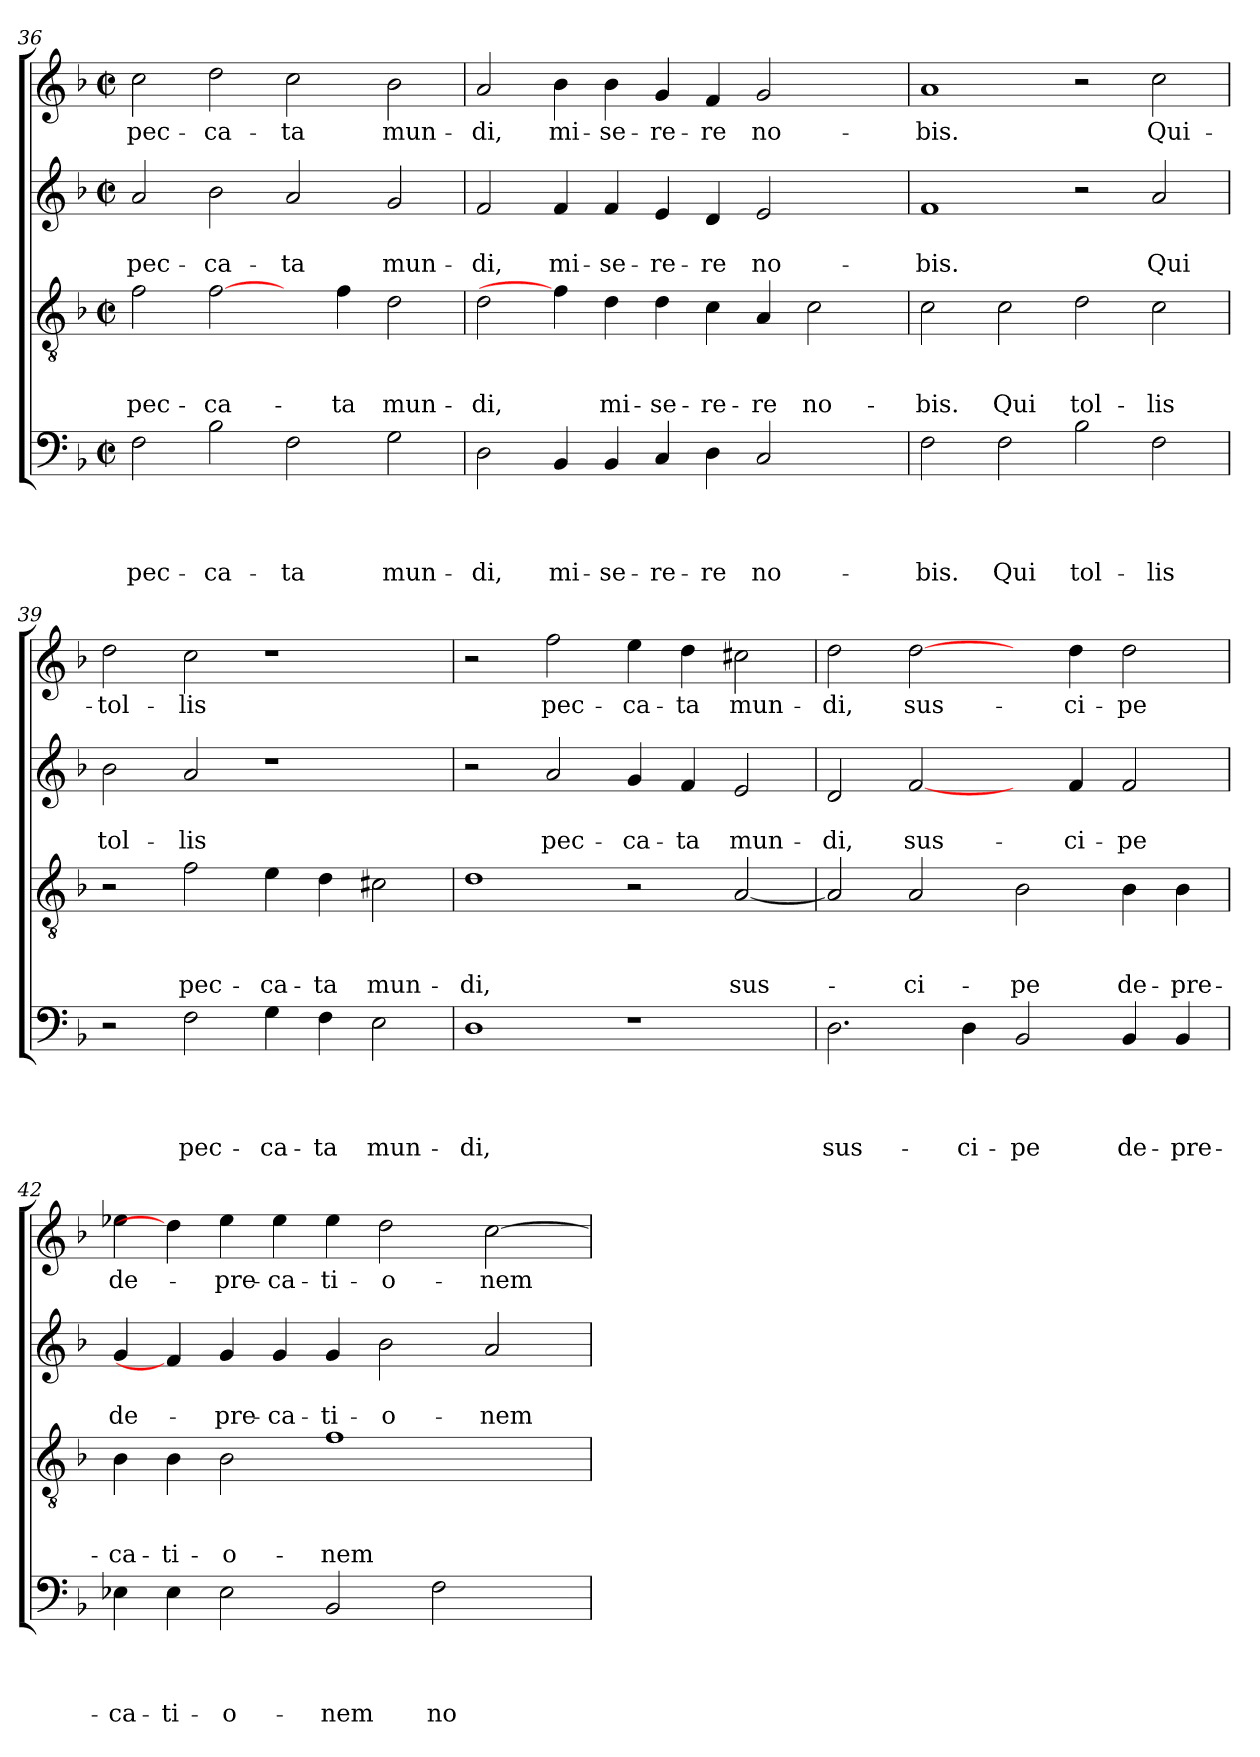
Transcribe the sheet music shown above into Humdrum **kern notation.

**kern	**text	**text	**text	**text	**kern	**text	**text	**text	**kern	**text	**text	**kern	**text
*part4	*part4	*part4	*part4	*part4	*part3	*part3	*part3	*part3	*part2	*part2	*part2	*part1	*part1
*staff4	*staff4	*staff4	*staff4	*staff4	*staff3	*staff3	*staff3	*staff3	*staff2	*staff2	*staff2	*staff1	*staff1
*clefF4	*	*	*	*	*clefGv2	*	*	*	*clefG2	*	*	*clefG2	*
*k[b-]	*	*	*	*	*k[b-]	*	*	*	*k[b-]	*	*	*k[b-]	*
*F:	*	*	*	*	*F:	*	*	*	*F:	*	*	*F:	*
*M2/2	*	*	*	*	*M2/2	*	*	*	*M2/2	*	*	*M2/2	*
*met(c|)	*	*	*	*	*met(c|)	*	*	*	*met(c|)	*	*	*met(c|)	*
=36	=36	=36	=36	=36	=36	=36	=36	=36	=36	=36	=36	=36	=36
!	!	!	!	!LO:LY:b	!	!	!	!LO:LY:b	!	!	!LO:LY:b	!	!LO:LY:b
2F\	.	.	.	pec-	2f\	.	.	pec-	2a/	.	pec-	2cc\	pec-
!	!	!	!	!LO:LY:b	!	!	!	!LO:LY:b	!	!	!LO:LY:b	!	!LO:LY:b
2B-\	.	.	.	-ca-	[2f\	.	.	-ca-	2b-\	.	-ca-	2dd\	-ca-
!	!	!	!	!LO:LY:b	!	!	!	!	!	!	!LO:LY:b	!	!LO:LY:b
2F\	.	.	.	-ta	4ryy	.	.	.	2a/	.	-ta	2cc\	-ta
!	!	!	!	!	!	!	!	!LO:LY:b	!	!	!	!	!
.	.	.	.	.	4f\	.	.	-ta	.	.	.	.	.
!	!	!	!	!LO:LY:b	!	!	!	!LO:LY:b	!	!	!LO:LY:b	!	!LO:LY:b
2G\	.	.	.	mun-	2d\	.	.	mun-	2g/	.	mun-	2b-\	mun-
!!LO:LB:g=z
=37	=37	=37	=37	=37	=37	=37	=37	=37	=37	=37	=37	=37	=37
!	!	!	!	!LO:LY:b	!	!	!	!LO:LY:b	!	!	!LO:LY:b	!	!LO:LY:b
2D\	.	.	.	-di,	2d\	.	.	-di,	2f/	.	-di,	2a/	-di,
!	!	!	!	!LO:LY:b	!	!	!	!	!	!	!LO:LY:b	!	!LO:LY:b
4BB-/	.	.	.	mi-	4f\]	.	.	.	4f/	.	mi-	4b-\	mi-
!	!	!	!	!LO:LY:b	!	!	!	!LO:LY:b	!	!	!LO:LY:b	!	!LO:LY:b
4BB-/	.	.	.	-se-	4d\	.	.	mi-	4f/	.	-se-	4b-\	-se-
!	!	!	!	!LO:LY:b	!	!	!	!LO:LY:b	!	!	!LO:LY:b	!	!LO:LY:b
4C/	.	.	.	-re-	4d\	.	.	-se-	4e/	.	-re-	4g/	-re-
!	!	!	!	!LO:LY:b	!	!	!	!LO:LY:b	!	!	!LO:LY:b	!	!LO:LY:b
4D\	.	.	.	-re	4c\	.	.	-re-	4d/	.	-re	4f/	-re
!	!	!	!	!LO:LY:b	!	!	!	!LO:LY:b	!	!	!LO:LY:b	!	!LO:LY:b
2C/	.	.	.	no-	4A/	.	.	-re	2e/	.	no-	2g/	no-
!	!	!	!	!	!	!	!	!LO:LY:b	!	!	!	!	!
.	.	.	.	.	2c\	.	.	no-	.	.	.	.	.
4ryy	.	.	.	.	.	.	.	.	4ryy	.	.	4ryy	.
=38	=38	=38	=38	=38	=38	=38	=38	=38	=38	=38	=38	=38	=38
!	!	!	!	!LO:LY:b	!	!	!	!LO:LY:b	!	!	!LO:LY:b	!	!LO:LY:b
2F\	.	.	.	-bis.	2c\	.	.	-bis.	1f	.	-bis.	1a	-bis.
!	!	!	!	!LO:LY:b	!	!	!	!LO:LY:b	!	!	!	!	!
2F\	.	.	.	Qui	2c\	.	.	Qui	.	.	.	.	.
!	!	!	!	!LO:LY:b	!	!	!	!LO:LY:b	!	!	!	!	!
2B-\	.	.	.	tol-	2d\	.	.	tol-	2r	.	.	2r	.
!	!	!	!	!LO:LY:b	!	!	!	!LO:LY:b	!	!	!LO:LY:b	!	!LO:LY:b
2F\	.	.	.	-lis	2c\	.	.	-lis	2a/	.	Qui	2cc\	Qui-
=39	=39	=39	=39	=39	=39	=39	=39	=39	=39	=39	=39	=39	=39
!	!	!	!	!	!	!	!	!	!	!	!LO:LY:b	!	!LO:LY:b
2r	.	.	.	.	2r	.	.	.	2b-\	.	tol-	2dd\	-tol-
!	!	!	!	!LO:LY:b	!	!	!	!LO:LY:b	!	!	!LO:LY:b	!	!LO:LY:b
2F\	.	.	.	pec-	2f\	.	.	pec-	2a/	.	-lis	2cc\	-lis
!	!	!	!	!LO:LY:b	!	!	!	!LO:LY:b	!	!	!	!	!
4G\	.	.	.	-ca-	4e\	.	.	-ca-	1r	.	.	1r	.
!	!	!	!	!LO:LY:b	!	!	!	!LO:LY:b	!	!	!	!	!
4F\	.	.	.	-ta	4d\	.	.	-ta	.	.	.	.	.
!	!	!	!	!LO:LY:b	!	!	!	!LO:LY:b	!	!	!	!	!
2E\	.	.	.	mun-	2c#X\	.	.	mun-	.	.	.	.	.
=40	=40	=40	=40	=40	=40	=40	=40	=40	=40	=40	=40	=40	=40
!	!	!	!	!LO:LY:b	!	!	!	!LO:LY:b	!	!	!	!	!
1D	.	.	.	-di,	1d	.	.	-di,	2r	.	.	2r	.
!	!	!	!	!	!	!	!	!	!	!	!LO:LY:b	!	!LO:LY:b
.	.	.	.	.	.	.	.	.	2a/	.	pec-	2ff\	pec-
!	!	!	!	!	!	!	!	!	!	!	!LO:LY:b	!	!LO:LY:b
1r	.	.	.	.	2r	.	.	.	4g/	.	-ca-	4ee\	-ca-
!	!	!	!	!	!	!	!	!	!	!	!LO:LY:b	!	!LO:LY:b
.	.	.	.	.	.	.	.	.	4f/	.	-ta	4dd\	-ta
!	!	!	!	!	!	!	!	!LO:LY:b	!	!	!LO:LY:b	!	!LO:LY:b
.	.	.	.	.	[<2A/	.	.	sus-	2e/	.	mun-	2cc#X\	mun-
!!LO:LB:g=z
=41	=41	=41	=41	=41	=41	=41	=41	=41	=41	=41	=41	=41	=41
!	!	!	!	!LO:LY:b	!	!	!	!	!	!	!LO:LY:b	!	!LO:LY:b
2.D\	.	.	.	sus-	2A/]	.	.	.	2d/	.	-di,	2dd\	-di,
!	!	!	!	!	!	!	!	!LO:LY:b	!	!	!LO:LY:b	!	!LO:LY:b
.	.	.	.	.	2A/	.	.	-ci-	[2f/	.	sus-	[2dd\	sus-
!	!	!	!	!LO:LY:b	!	!	!	!	!	!	!	!	!
4D\	.	.	.	-ci-	.	.	.	.	.	.	.	.	.
!	!	!	!	!LO:LY:b	!	!	!	!LO:LY:b	!	!	!	!	!
2BB-/	.	.	.	-pe	2B-\	.	.	-pe	4ryy	.	.	4ryy	.
!	!	!	!	!	!	!	!	!	!	!	!LO:LY:b	!	!LO:LY:b
.	.	.	.	.	.	.	.	.	4f/	.	-ci-	4dd\	-ci-
!	!	!	!	!LO:LY:b	!	!	!	!LO:LY:b	!	!	!LO:LY:b	!	!LO:LY:b
4BB-/	.	.	.	de-	4B-\	.	.	de-	2f/	.	-pe	2dd\	-pe
!	!	!	!	!LO:LY:b	!	!	!	!LO:LY:b	!	!	!	!	!
4BB-/	.	.	.	-pre-	4B-\	.	.	-pre-	.	.	.	.	.
=42	=42	=42	=42	=42	=42	=42	=42	=42	=42	=42	=42	=42	=42
!	!	!	!	!LO:LY:b	!	!	!	!LO:LY:b	!	!	!LO:LY:b	!	!LO:LY:b
4E-X\	.	.	.	-ca-	4B-\	.	.	-ca-	4g/	.	de-	4ee-X\	de-
!	!	!	!	!LO:LY:b	!	!	!	!LO:LY:b	!	!	!	!	!
4E-\	.	.	.	-ti-	4B-\	.	.	-ti-	4f/]	.	.	4dd\]	.
!	!	!	!	!LO:LY:b	!	!	!	!LO:LY:b	!	!	!LO:LY:b	!	!LO:LY:b
2E-\	.	.	.	-o-	2B-\	.	.	-o-	4g/	.	-pre-	4ee-\	-pre-
!	!	!	!	!	!	!	!	!	!	!	!LO:LY:b	!	!LO:LY:b
.	.	.	.	.	.	.	.	.	4g/	.	-ca-	4ee-\	-ca-
!	!	!	!	!LO:LY:b	!	!	!	!LO:LY:b	!	!	!LO:LY:b	!	!LO:LY:b
2BB-/	.	.	.	-nem	1f	.	.	-nem	4g/	.	-ti-	4ee-\	-ti-
!	!	!	!	!	!	!	!	!	!	!	!LO:LY:b	!	!LO:LY:b
.	.	.	.	.	.	.	.	.	2b-\	.	-o-	2dd\	-o-
!	!	!	!	!LO:LY:b	!	!	!	!	!	!	!	!	!
2F\	.	.	.	no-	.	.	.	.	.	.	.	.	.
!	!	!	!	!	!	!	!	!	!	!	!LO:LY:b	!	!LO:LY:b
.	.	.	.	.	.	.	.	.	2a/	.	-nem	[>2cc\	-nem
4ryy	.	.	.	.	4ryy	.	.	.	.	.	.	.	.
=	=	=	=	=	=	=	=	=	=	=	=	=	=
*-	*-	*-	*-	*-	*-	*-	*-	*-	*-	*-	*-	*-	*-
